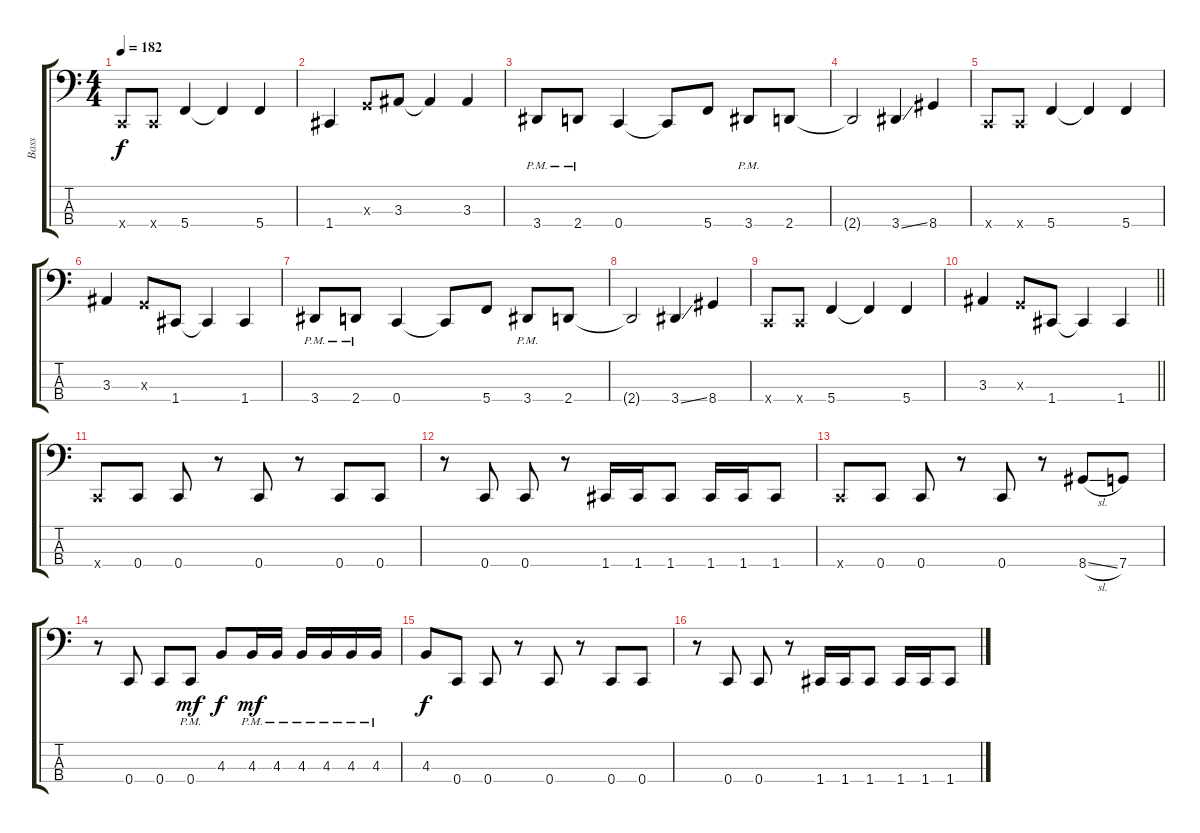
\track ("Bass" "Bass") {instrument slapbass1}
\staff {score tabs}
\tuning (F2 C2 G1 C1) {hide}
\ts (4 4)
\tempo 182
\clef f4
\ks c
0.4{x}.8{dy f} 0.4{x}.8 5.4.4 5.4{t}.4 5.4.4 |
1.4.4 0.3{x}.8 3.3.8 3.3{t}.4 3.3.4 |
3.4{pm}.8 2.4{pm}.8 0.4.4 0.4{t}.8 5.4.8 3.4{pm}.8 2.4.8 |
2.4{t}.2 3.4{ss}.4 8.4.4 |
0.4{x}.8 0.4{x}.8 5.4.4 5.4{t}.4 5.4.4 |
3.3.4 0.3{x}.8 1.4.8 1.4{t}.4 1.4.4 |
3.4{pm}.8 2.4{pm}.8 0.4.4 0.4{t}.8 5.4.8 3.4{pm}.8 2.4.8 |
2.4{t}.2 3.4{ss}.4 8.4.4 |
0.4{x}.8 0.4{x}.8 5.4.4 5.4{t}.4 5.4.4 |
\barLineRight lightlight
3.3.4 0.3{x}.8 1.4.8 1.4{t}.4 1.4.4 |
0.4{x}.8 0.4.8 0.4.8 r.8 0.4.8 r.8 0.4.8 0.4.8 |
r.8 0.4.8 0.4.8 r.8 1.4.16 1.4.16 1.4.8 1.4.16 1.4.16 1.4.8 |
0.4{x}.8 0.4.8 0.4.8 r.8 0.4.8 r.8 8.4{sl}.8 7.4.8 |
r.8 0.4.8 0.4.8 0.4{pm}.8{dy mf} 4.3.8{dy f} 4.3{pm}.16{dy mf} 4.3{pm}.16 4.3{pm}.16 4.3{pm}.16 4.3{pm}.16 4.3{pm}.16 |
4.3.8{dy f} 0.4.8 0.4.8 r.8 0.4.8 r.8 0.4.8 0.4.8 |
r.8 0.4.8 0.4.8 r.8 1.4.16 1.4.16 1.4.8 1.4.16 1.4.16 1.4.8
